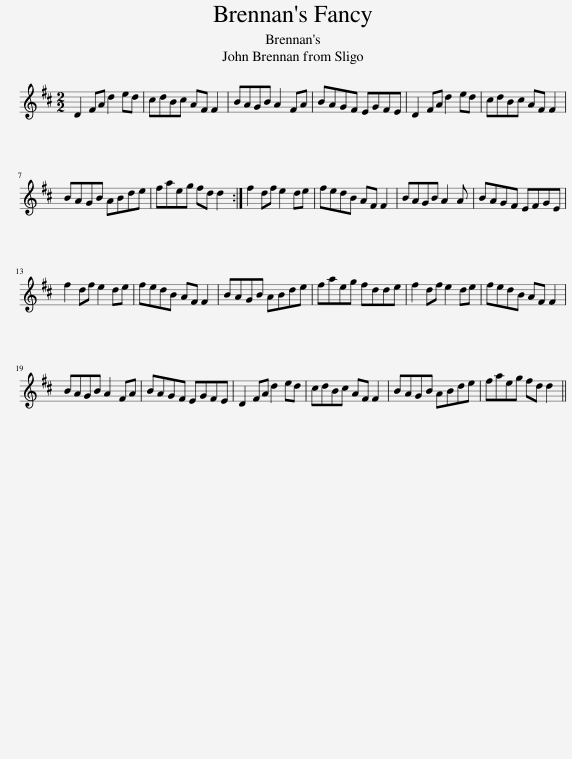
X:1
L:1/8
M:2/2
I:linebreak $
K:D
V:1 treble
V:1
 D2 FA d2 ed | cdBc AF F2 | BAGB A2 FA | BAGF EGFE | D2 FA d2 ed | %5
 cdBc AF F2 |$ BAGB ABde | faeg fd d2 :| f2 df e2 de | fedB AF F2 | %10
 BAGB A2 A | BAGF EFGE |$ f2 df e2 de | fedB AF F2 | BAGB ABde | %15
 faeg fdde | f2 df e2 de | fedB AF F2 |$ BAGB A2 FA | BAGF EGFE | %20
 D2 FA d2 ed | cdBc AF F2 | BAGB ABde | faeg fd d2 || %24
